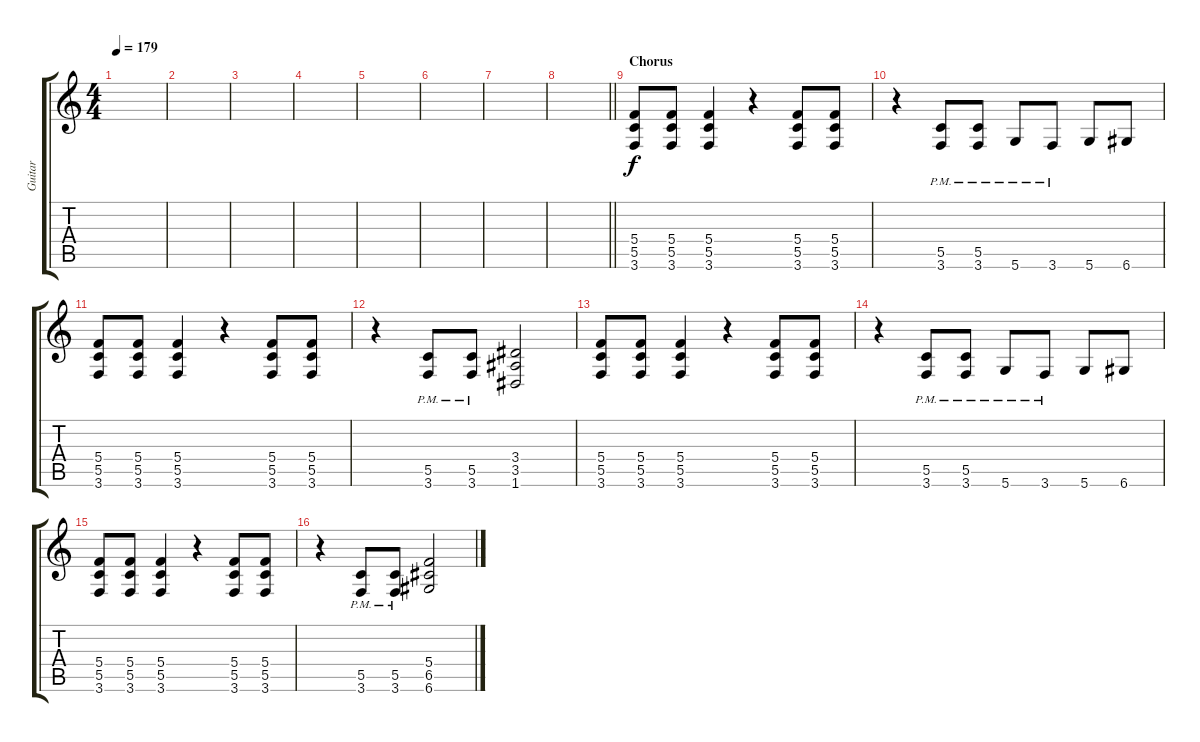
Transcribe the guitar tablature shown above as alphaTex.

\track ("Guitar" "Guitar") {instrument distortionguitar}
\staff {score tabs}
\tuning (D4 A3 F3 C3 G2 D2) {hide}
\ts (4 4)
\tempo 179
\clef g2
\ks c
|
|
|
|
|
|
|
\barLineRight lightlight
|
\section ("" "Chorus")
(5.4 5.5 3.6).8{volume 12} (5.4 5.5 3.6).8 (5.4 5.5 3.6).4 r.4 (5.4 5.5 3.6).8 (5.4 5.5 3.6).8 |
r.4 (5.5{pm} 3.6{pm}).8 (5.5{pm} 3.6{pm}).8 5.6{pm}.8 3.6{pm}.8 5.6.8 6.6.8 |
(5.4 5.5 3.6).8 (5.4 5.5 3.6).8 (5.4 5.5 3.6).4 r.4 (5.4 5.5 3.6).8 (5.4 5.5 3.6).8 |
r.4 (5.5{pm} 3.6{pm}).8 (5.5{pm} 3.6{pm}).8 (3.4 3.5 1.6).2 |
(5.4 5.5 3.6).8 (5.4 5.5 3.6).8 (5.4 5.5 3.6).4 r.4 (5.4 5.5 3.6).8 (5.4 5.5 3.6).8 |
r.4 (5.5{pm} 3.6{pm}).8 (5.5{pm} 3.6{pm}).8 5.6{pm}.8 3.6{pm}.8 5.6.8 6.6.8 |
(5.4 5.5 3.6).8 (5.4 5.5 3.6).8 (5.4 5.5 3.6).4 r.4 (5.4 5.5 3.6).8 (5.4 5.5 3.6).8 |
r.4 (5.5{pm} 3.6{pm}).8 (5.5{pm} 3.6{pm}).8 (5.4 6.5 6.6).2
